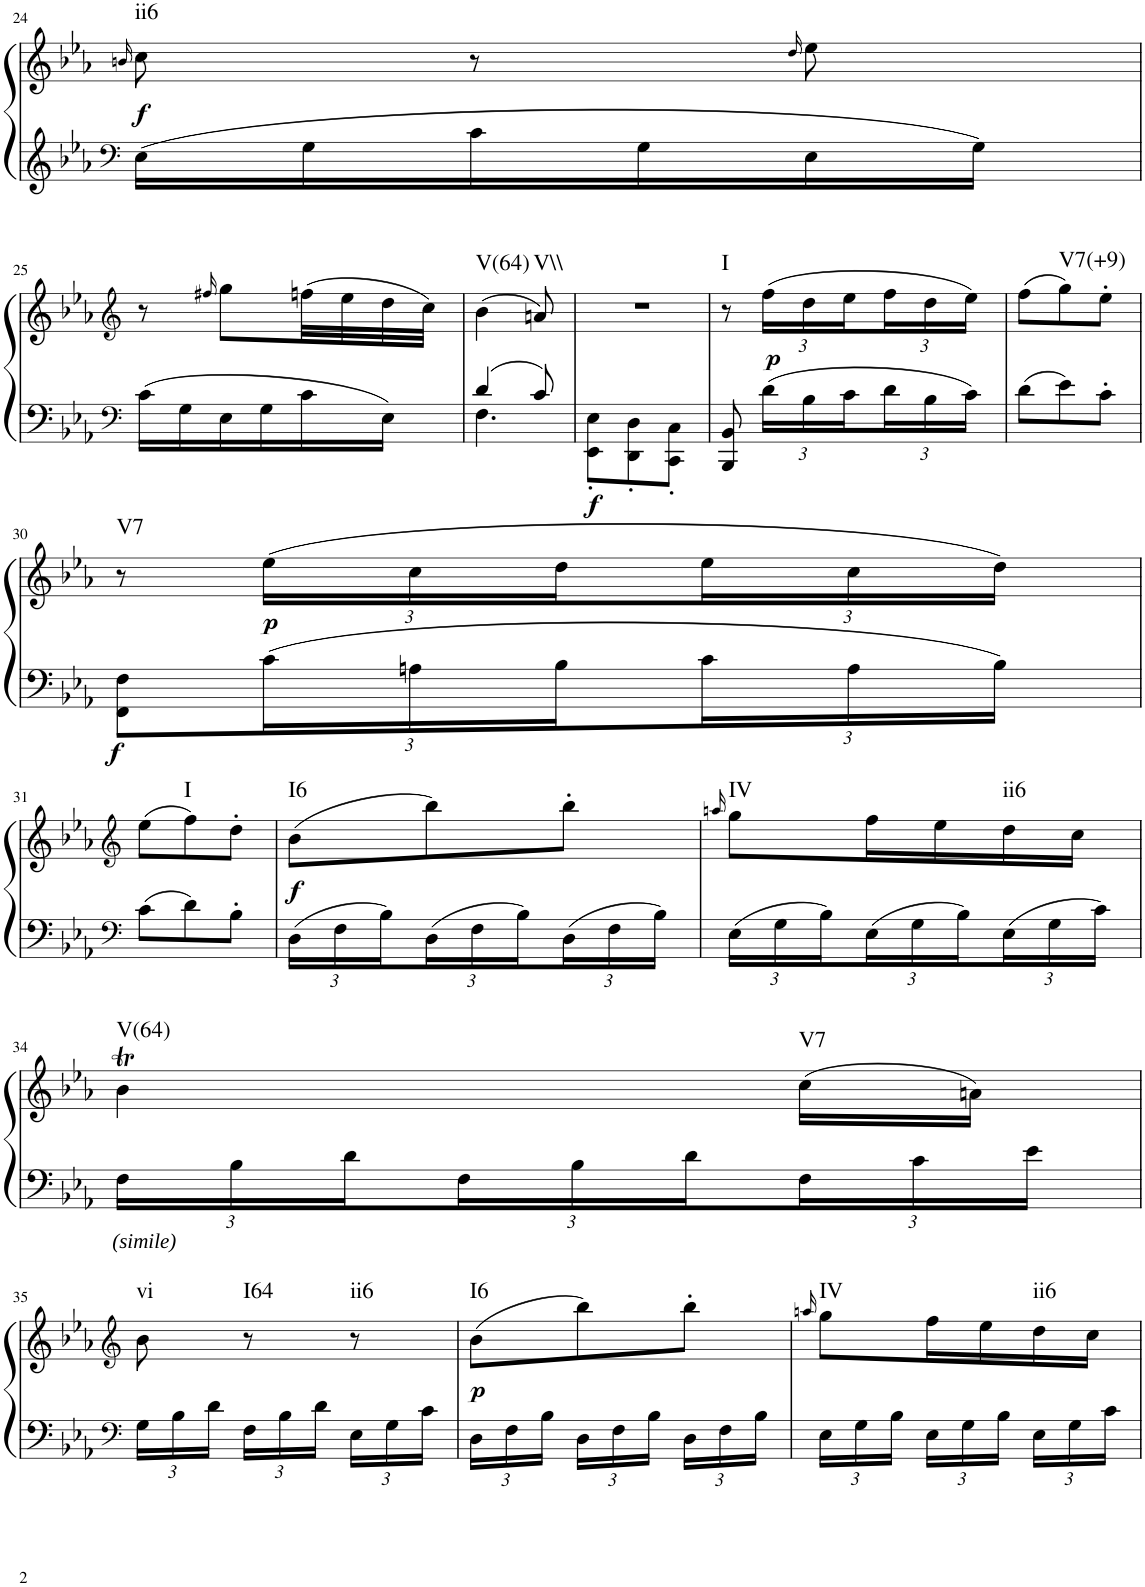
**kern	**kern	**dynam	**harte
*part1	*part1	*part1	*part1
*staff2	*staff1	*staff1/2	*
*I"Klavier linke Hand	*	*	*
!!LO:PB:g=z
*clefF4	*clefG2	*	*
*k[b-e-a-]	*k[b-e-a-]	*	*
*M3/8	*M3/8	*	*
=24	=24	=24	=24
.	16qbn/	.	.
!	!	!LO:DY:b	!LO:H:kt=ii6
16E-\LL	8cc\	f	N
16G\	.	.	.
16c\	8r	.	.
16G\	.	.	.
.	16qdd/	.	.
16E-\	8ee-\	.	.
16G\JJ	.	.	.
!!LO:LB:g=z
=25	=25	=25	=25
*clefF4	*clefG2	*	*
16c\LL	8r	.	.
16G\	.	.	.
.	16qff#X/	.	.
16E-\	8gg\L	.	.
16G\	.	.	.
16c\	(32ffn\LL	.	.
.	32ee-\	.	.
16E-\JJ	32dd\	.	.
.	32cc\JJJ)	.	.
=26	=26	=26	=26
*^	*	*	*
!	!	!	!	!LO:H:kt=V(64)
4d/	4.F\	(4b-\	.	N
!	!	!	!	!LO:H:kt=V\\
8c/	.	8an/)	.	N
=27	=27	=27	=27	=27
!	!	!	!LO:DY:b=2	!
8ryy	8EE-\' 8E-\'L	4.r	f	.
8ryy	8DD\' 8D\'	.	.	.
8ryy	8CC\' 8C\'J	.	.	.
=28	=28	=28	=28	=28
!	!	!	!	!LO:H:kt=I
*v	*v	*	*	*
8BBB-/ 8BB-/	8r	.	N
*Xbrackettup	*Xbrackettup	*	*
!	!	!LO:DY:b	!
24d\LL	(24ff\LL	p	.
24B-\	24dd\	.	.
24c\	24ee-\	.	.
24d\	24ff\	.	.
24B-\	24dd\	.	.
24c\JJ	24ee-\JJ)	.	.
=29	=29	=29	=29
8d\L	(8ff\L	.	.
!	!	!	!LO:H:kt=V7(+9)
8e-\	8gg\)	.	N
8c'\J	8ee-'\J	.	.
!!LO:LB:g=z
=30	=30	=30	=30
!	!	!LO:DY:b=2	!LO:H:kt=V7
8FF\ 8F\L	8r	f	N
!	!	!LO:DY:b	!
24c\L	(24ee-\LL	p	.
24An\	24cc\	.	.
24B-\	24dd\	.	.
24c\	24ee-\	.	.
24A\	24cc\	.	.
24B-\JJ	24dd\JJ)	.	.
!!LO:LB:g=z
=31	=31	=31	=31
*clefF4	*clefG2	*	*
8c\L	(8ee-\L	.	.
!	!	!	!LO:H:kt=I
8d\	8ff\)	.	N
8B-'\J	8dd'\J	.	.
=32	=32	=32	=32
!	!	!LO:DY:b	!LO:H:kt=I6
24D\LL	(8b-\L	f	N
24F\	.	.	.
24B-\	.	.	.
24D\	8bb-\)	.	.
24F\	.	.	.
24B-\	.	.	.
24D\	8bb-'\J	.	.
24F\	.	.	.
24B-\JJ	.	.	.
=33	=33	=33	=33
.	16qaan/	.	.
!	!	!	!LO:H:kt=IV
24E-\LL	8gg\L	.	N
24G\	.	.	.
24B-\	.	.	.
24E-\	16ff\L	.	.
24G\	.	.	.
.	16ee-\	.	.
24B-\	.	.	.
!	!	!	!LO:H:kt=ii6
24E-\	16dd\	.	N
24G\	.	.	.
.	16cc\JJ	.	.
24c\JJ	.	.	.
!!LO:LB:g=z
=34	=34	=34	=34
!LO:TX:b:i:t=(simile)	!	!	!LO:H:kt=V(64)
24F\LL	4b-T\	.	N
24B-\	.	.	.
24d\	.	.	.
24F\	.	.	.
24B-\	.	.	.
24d\	.	.	.
!	!	!	!LO:H:kt=V7
24F\	(16cc\LL	.	N
24c\	.	.	.
.	16an\JJ)	.	.
24e-\JJ	.	.	.
!!LO:LB:g=z
=35	=35	=35	=35
*clefF4	*clefG2	*	*
!	!	!	!LO:H:kt=vi
24G\LL	8b-\	.	N
24B-\	.	.	.
24d\JJ	.	.	.
!	!	!	!LO:H:kt=I64
24F\LL	8r	.	N
24B-\	.	.	.
24d\JJ	.	.	.
!	!	!	!LO:H:kt=ii6
24E-\LL	8r	.	N
24G\	.	.	.
24c\JJ	.	.	.
=36	=36	=36	=36
!	!	!LO:DY:b	!LO:H:kt=I6
24D\LL	(8b-\L	p	N
24F\	.	.	.
24B-\JJ	.	.	.
24D\LL	8bb-\)	.	.
24F\	.	.	.
24B-\JJ	.	.	.
24D\LL	8bb-'\J	.	.
24F\	.	.	.
24B-\JJ	.	.	.
=37	=37	=37	=37
.	16qaan/	.	.
!	!	!	!LO:H:kt=IV
24E-\LL	8gg\L	.	N
24G\	.	.	.
24B-\JJ	.	.	.
24E-\LL	16ff\L	.	.
24G\	.	.	.
.	16ee-\	.	.
24B-\JJ	.	.	.
!	!	!	!LO:H:kt=ii6
24E-\LL	16dd\	.	N
24G\	.	.	.
.	16cc\JJ	.	.
24c\JJ	.	.	.
=	=	=	=
*-	*-	*-	*-
